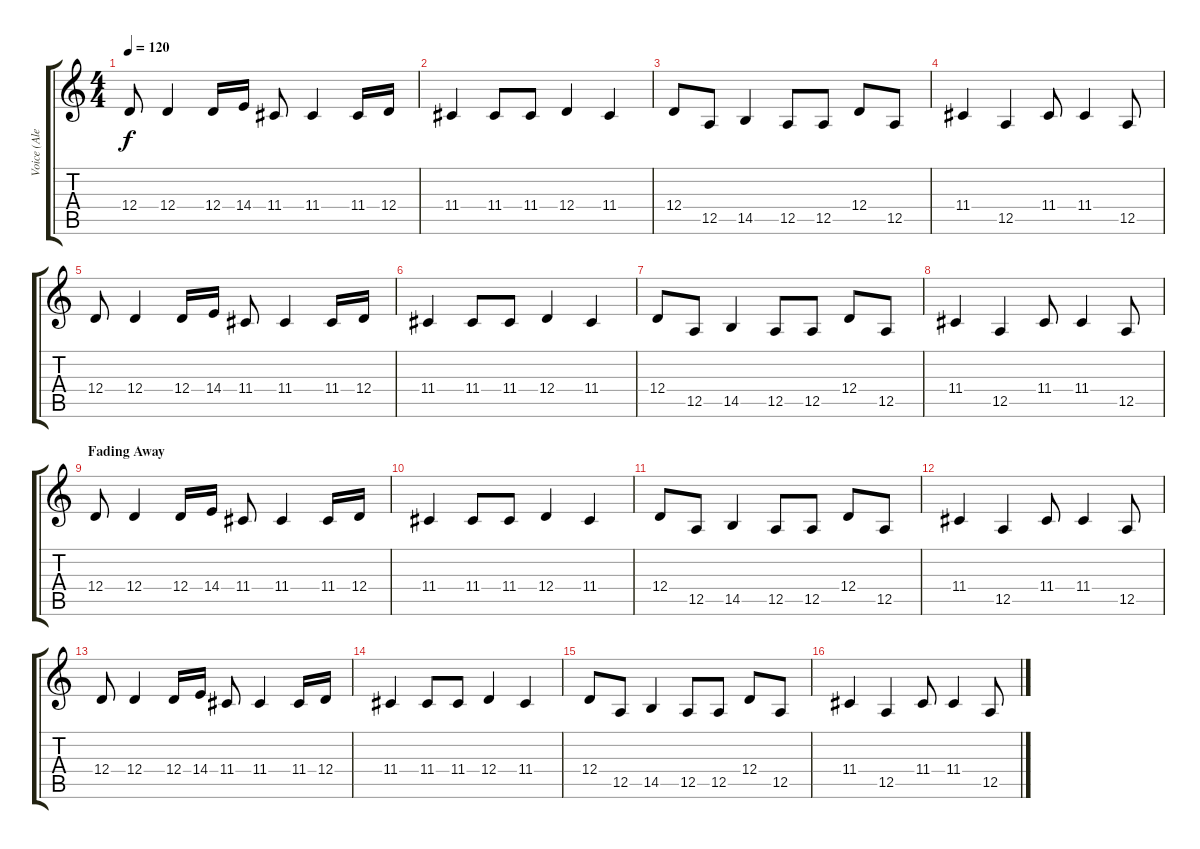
\track ("Voice (Alexander)" "Voice (Ale") {instrument cello}
\staff {score tabs}
\tuning (E4 B3 G3 D3 A2 E2) {hide}
\ts (4 4)
\tempo 120
\clef g2
\ks c
12.4.8{dy f} 12.4.4 12.4.16 14.4.16 11.4.8 11.4.4 11.4.16 12.4.16 |
11.4.4 11.4.8 11.4.8 12.4.4 11.4.4 |
12.4.8 12.5.8 14.5.4 12.5.8 12.5.8 12.4.8 12.5.8 |
11.4.4 12.5.4 11.4.8 11.4.4 12.5.8 |
12.4.8 12.4.4 12.4.16 14.4.16 11.4.8 11.4.4 11.4.16 12.4.16 |
11.4.4 11.4.8 11.4.8 12.4.4 11.4.4 |
12.4.8 12.5.8 14.5.4 12.5.8 12.5.8 12.4.8 12.5.8 |
11.4.4 12.5.4 11.4.8 11.4.4 12.5.8 |
\section ("" "Fading Away")
12.4.8{volume 8} 12.4.4 12.4.16 14.4.16 11.4.8 11.4.4 11.4.16 12.4.16 |
11.4.4 11.4.8 11.4.8 12.4.4 11.4.4 |
12.4.8 12.5.8 14.5.4 12.5.8 12.5.8 12.4.8 12.5.8 |
11.4.4 12.5.4 11.4.8 11.4.4 12.5.8 |
12.4.8{volume 0} 12.4.4 12.4.16 14.4.16 11.4.8 11.4.4 11.4.16 12.4.16 |
11.4.4 11.4.8 11.4.8 12.4.4 11.4.4 |
12.4.8 12.5.8 14.5.4 12.5.8 12.5.8 12.4.8 12.5.8 |
11.4.4 12.5.4 11.4.8 11.4.4 12.5.8
